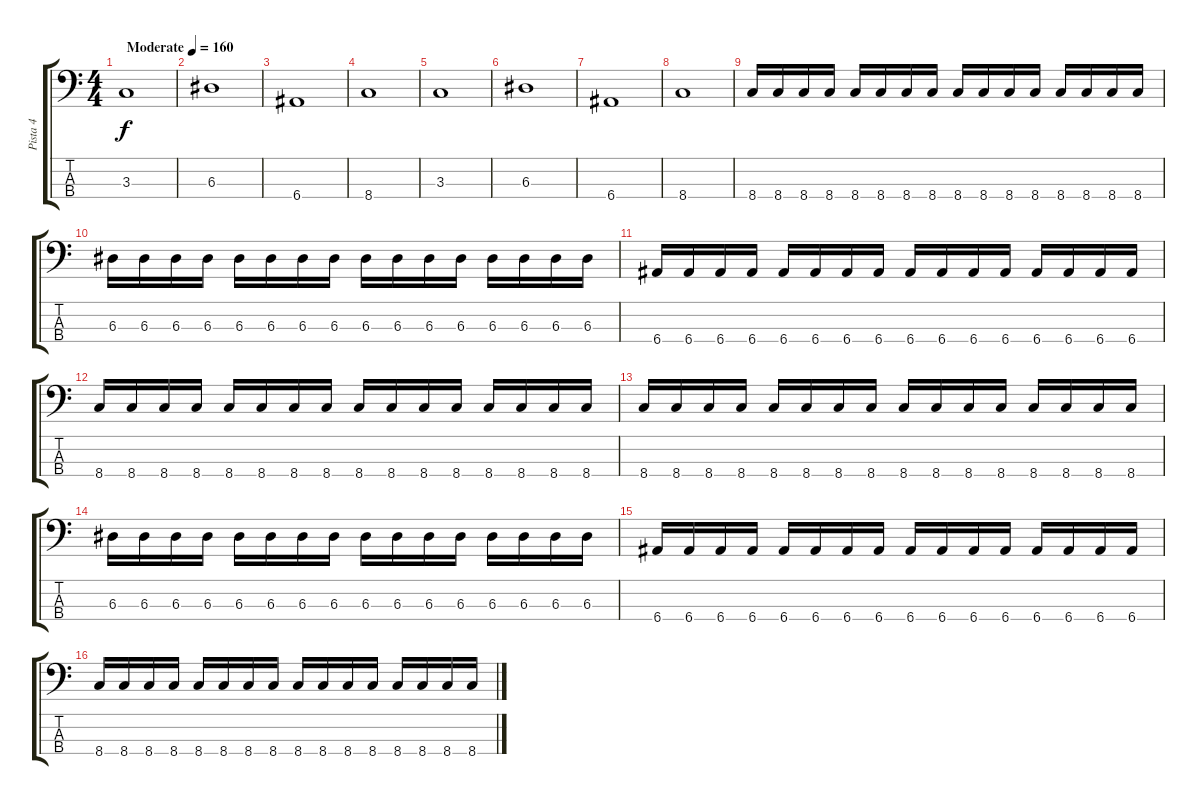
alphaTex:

\track ("Pista 4" "Pista 4") {instrument electricbassfinger}
\staff {score tabs}
\tuning (G2 D2 A1 E1) {hide}
\ts (4 4)
\tempo (160 "Moderate")
\clef f4
\ks c
3.3.1{dy f instrument electricbassfinger} |
6.3.1 |
6.4.1 |
8.4.1 |
3.3.1 |
6.3.1 |
6.4.1 |
8.4.1 |
8.4.16 8.4.16 8.4.16 8.4.16 8.4.16 8.4.16 8.4.16 8.4.16 8.4.16 8.4.16 8.4.16 8.4.16 8.4.16 8.4.16 8.4.16 8.4.16 |
6.3.16 6.3.16 6.3.16 6.3.16 6.3.16 6.3.16 6.3.16 6.3.16 6.3.16 6.3.16 6.3.16 6.3.16 6.3.16 6.3.16 6.3.16 6.3.16 |
6.4.16 6.4.16 6.4.16 6.4.16 6.4.16 6.4.16 6.4.16 6.4.16 6.4.16 6.4.16 6.4.16 6.4.16 6.4.16 6.4.16 6.4.16 6.4.16 |
8.4.16 8.4.16 8.4.16 8.4.16 8.4.16 8.4.16 8.4.16 8.4.16 8.4.16 8.4.16 8.4.16 8.4.16 8.4.16 8.4.16 8.4.16 8.4.16 |
8.4.16 8.4.16 8.4.16 8.4.16 8.4.16 8.4.16 8.4.16 8.4.16 8.4.16 8.4.16 8.4.16 8.4.16 8.4.16 8.4.16 8.4.16 8.4.16 |
6.3.16 6.3.16 6.3.16 6.3.16 6.3.16 6.3.16 6.3.16 6.3.16 6.3.16 6.3.16 6.3.16 6.3.16 6.3.16 6.3.16 6.3.16 6.3.16 |
6.4.16 6.4.16 6.4.16 6.4.16 6.4.16 6.4.16 6.4.16 6.4.16 6.4.16 6.4.16 6.4.16 6.4.16 6.4.16 6.4.16 6.4.16 6.4.16 |
8.4.16 8.4.16 8.4.16 8.4.16 8.4.16 8.4.16 8.4.16 8.4.16 8.4.16 8.4.16 8.4.16 8.4.16 8.4.16 8.4.16 8.4.16 8.4.16
